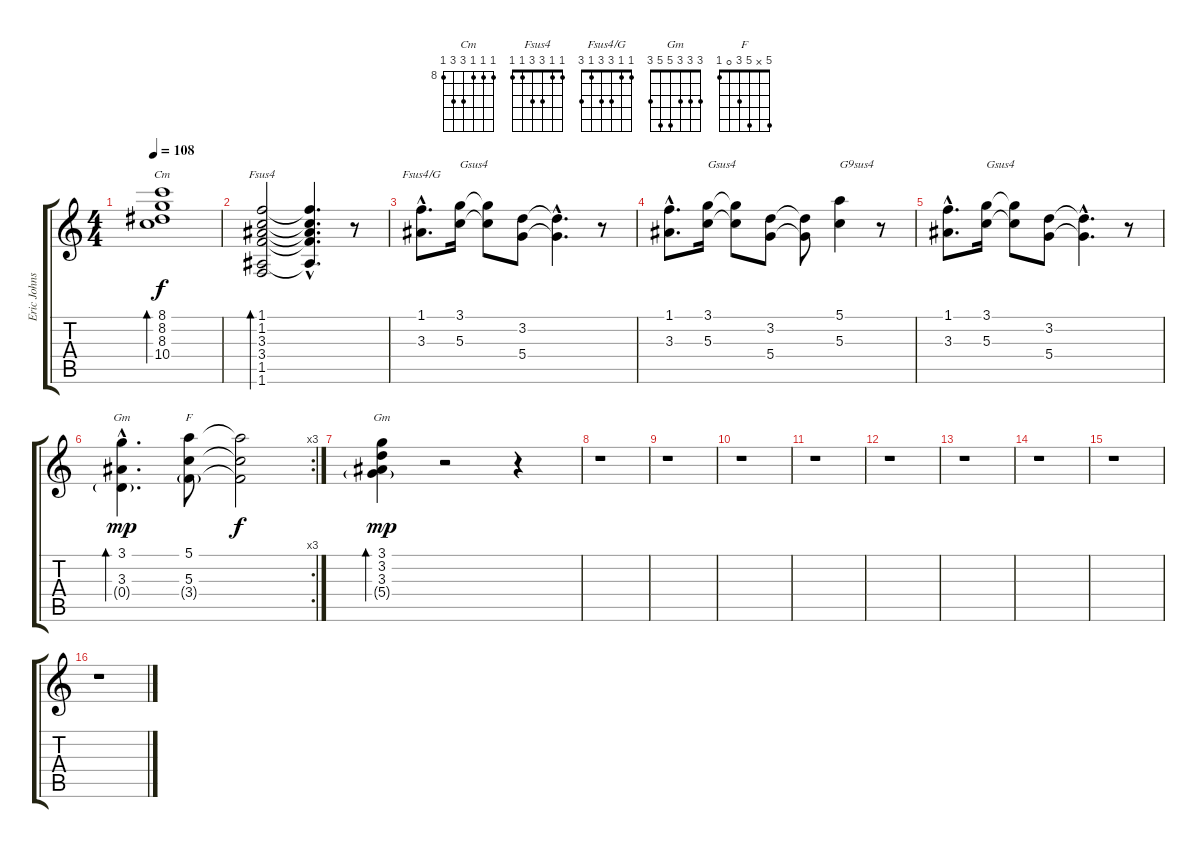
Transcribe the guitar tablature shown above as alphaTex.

\track ("Eric Johnson [Rhy]" "Eric Johns") {instrument electricguitarjazz}
\staff {score tabs}
\tuning (E4 B3 G3 D3 A2 E2) {hide}
\chord ("Cm" 8 8 8 10 10 8) {firstfret 8}
\chord ("Fsus4" 1 1 3 3 1 1)
\chord ("Fsus4/G" 1 1 3 3 1 3)
\chord ("Gm" 3 3 3 0 x x)
\chord ("F" 5 x 5 3 0 1)
\chord ("Gm" 3 3 3 5 5 3)
\ts (4 4)
\tempo 108
\clef g2
\ks c
(8.1 8.2 8.3 10.4).1{bd 60 ch "Cm" dy f} |
(1.1 1.2 3.3 3.4 1.5 1.6).2{bd 240 ch "Fsus4"} (1.1{hac t} 1.2{hac t} 3.3{hac t} 3.4{hac t} 1.5{hac t}).4{d} r.8 |
(1.1{hac} 3.3{hac}).8{d ch "Fsus4/G"} (3.1 5.3).16{txt "Gsus4"} (3.1{t} 5.3{t}).8 (3.2 5.4).8 (3.2{hac t} 5.4{hac t}).4{d} r.8 |
(1.1{hac} 3.3{hac}).8{d} (3.1 5.3).16{txt "Gsus4"} (3.1{t} 5.3{t}).8 (3.2 5.4).8 (3.2{t} 5.4{t}).8 (5.1 5.3).4{txt "G9sus4"} r.8 |
(1.1{hac} 3.3{hac}).8{d} (3.1 5.3).16{txt "Gsus4"} (3.1{t} 5.3{t}).8 (3.2 5.4).8 (3.2{hac t} 5.4{hac t}).4{d} r.8 |
\rc 3
(3.1{hac} 3.3{hac} 0.4{g hac}).4{d bd 60 ch "Gm" dy mp} (5.1 5.3 3.4{g}).8{ch "F"} (5.1{t} 5.3{t} 3.4{t}).2{dy f} |
(3.1 3.2 3.3 5.4{g}).4{bd 30 ch "Gm" dy mp} r.2 r.4 |
r.1 |
r.1 |
r.1 |
r.1 |
r.1 |
r.1 |
r.1 |
r.1 |
r.1
